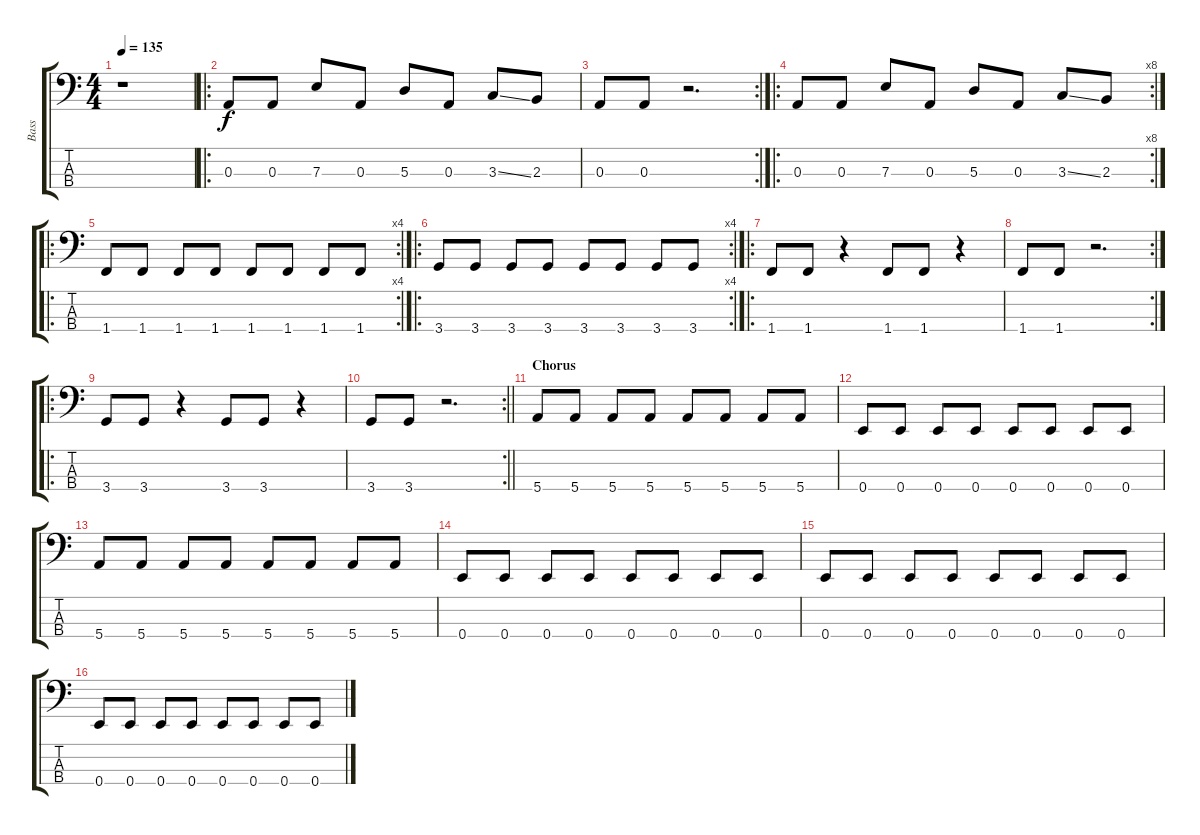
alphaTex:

\track ("Bass" "Bass") {instrument electricbassfinger}
\staff {score tabs}
\tuning (G2 D2 A1 E1) {hide}
\ts (4 4)
\tempo 135
\clef f4
\ks c
r.1{dy f} |
\ro
0.3.8 0.3.8 7.3.8 0.3.8 5.3.8 0.3.8 3.3{ss}.8 2.3.8 |
\rc 2
0.3.8 0.3.8 r.2{d} |
\ro
\rc 8
0.3.8 0.3.8 7.3.8 0.3.8 5.3.8 0.3.8 3.3{ss}.8 2.3.8 |
\ro
\rc 4
1.4.8 1.4.8 1.4.8 1.4.8 1.4.8 1.4.8 1.4.8 1.4.8 |
\ro
\rc 4
3.4.8 3.4.8 3.4.8 3.4.8 3.4.8 3.4.8 3.4.8 3.4.8 |
\ro
1.4.8 1.4.8 r.4 1.4.8 1.4.8 r.4 |
\rc 2
1.4.8 1.4.8 r.2{d} |
\ro
3.4.8 3.4.8 r.4 3.4.8 3.4.8 r.4 |
\rc 2
\barLineRight lightlight
3.4.8 3.4.8 r.2{d} |
\section ("" "Chorus")
5.4.8 5.4.8 5.4.8 5.4.8 5.4.8 5.4.8 5.4.8 5.4.8 |
0.4.8 0.4.8 0.4.8 0.4.8 0.4.8 0.4.8 0.4.8 0.4.8 |
5.4.8 5.4.8 5.4.8 5.4.8 5.4.8 5.4.8 5.4.8 5.4.8 |
0.4.8 0.4.8 0.4.8 0.4.8 0.4.8 0.4.8 0.4.8 0.4.8 |
0.4.8 0.4.8 0.4.8 0.4.8 0.4.8 0.4.8 0.4.8 0.4.8 |
0.4.8 0.4.8 0.4.8 0.4.8 0.4.8 0.4.8 0.4.8 0.4.8
